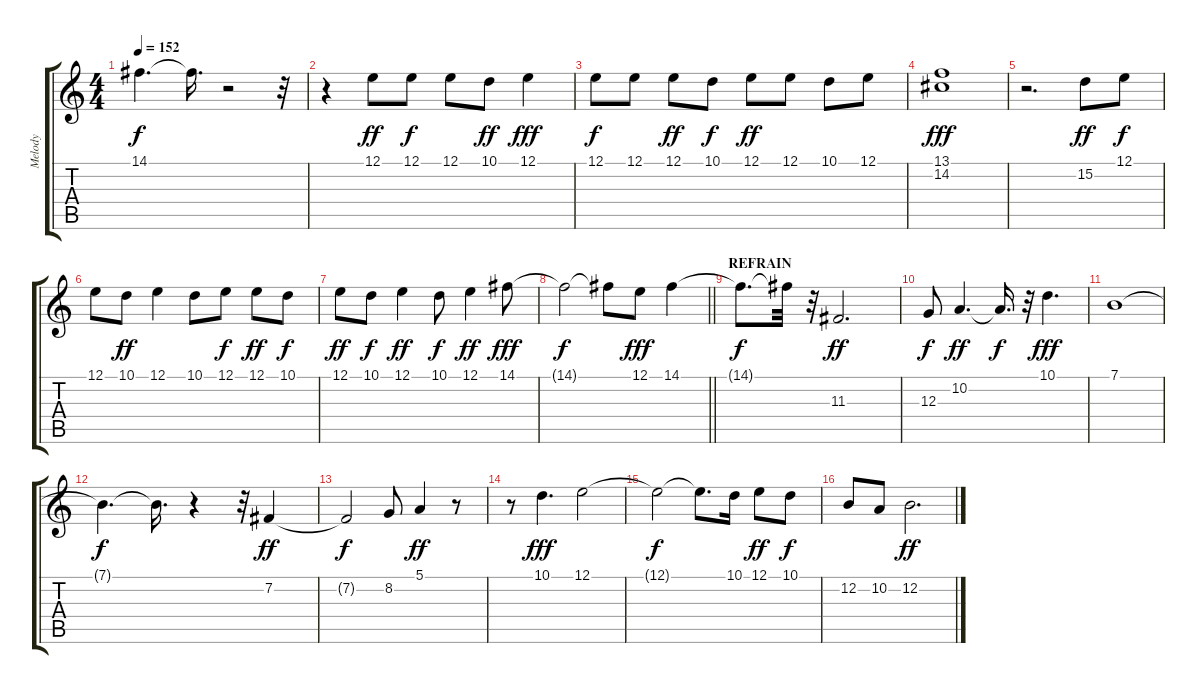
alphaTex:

\track ("Melody" "Melody") {instrument baritonesax}
\staff {score tabs}
\tuning (E4 B3 G3 D3 A2 E2) {hide}
\ts (4 4)
\tempo 152
\clef g2
\ks c
14.1{t}.4{d dy f} 14.1{t}.16{d} r.2 r.32 |
r.4 12.1.8{dy ff} 12.1.8{dy f} 12.1.8 10.1.8{dy ff} 12.1.4{dy fff} |
12.1.8{dy f} 12.1.8 12.1.8{dy ff} 10.1.8{dy f} 12.1.8{dy ff} 12.1.8 10.1.8 12.1.8 |
(13.1 14.2).1{dy fff} |
r.2{d} 15.2.8{dy ff} 12.1.8{dy f} |
12.1.8 10.1.8{dy ff} 12.1.4 10.1.8 12.1.8{dy f} 12.1.8{dy ff} 10.1.8{dy f} |
12.1.8{dy ff} 10.1.8{dy f} 12.1.4{dy ff} 10.1.8{dy f} 12.1.4{dy ff} 14.1.8{dy fff} |
\barLineRight lightlight
14.1{t}.2{dy f} 14.1{t}.8 12.1.8{dy fff} 14.1.4 |
\section ("" "REFRAIN")
14.1{t}.8{d dy f} 14.1{t}.32 r.32 11.3.2{d dy ff} |
12.3.8{dy f} 10.2.4{d dy ff} 10.2{t}.16{d dy f} r.32 10.1.4{d dy fff} |
7.1.1 |
7.1{t}.4{d dy f} 7.1{t}.16{d} r.4 r.32 7.2.4{dy ff} |
7.2{t}.2{dy f} 8.2.8 5.1.4{dy ff} r.8 |
r.8 10.1.4{d dy fff} 12.1.2 |
12.1{t}.2{dy f} 12.1{t}.8{d} 10.1.16 12.1.8{dy ff} 10.1.8{dy f} |
12.2.8 10.2.8 12.2.2{d dy ff}
